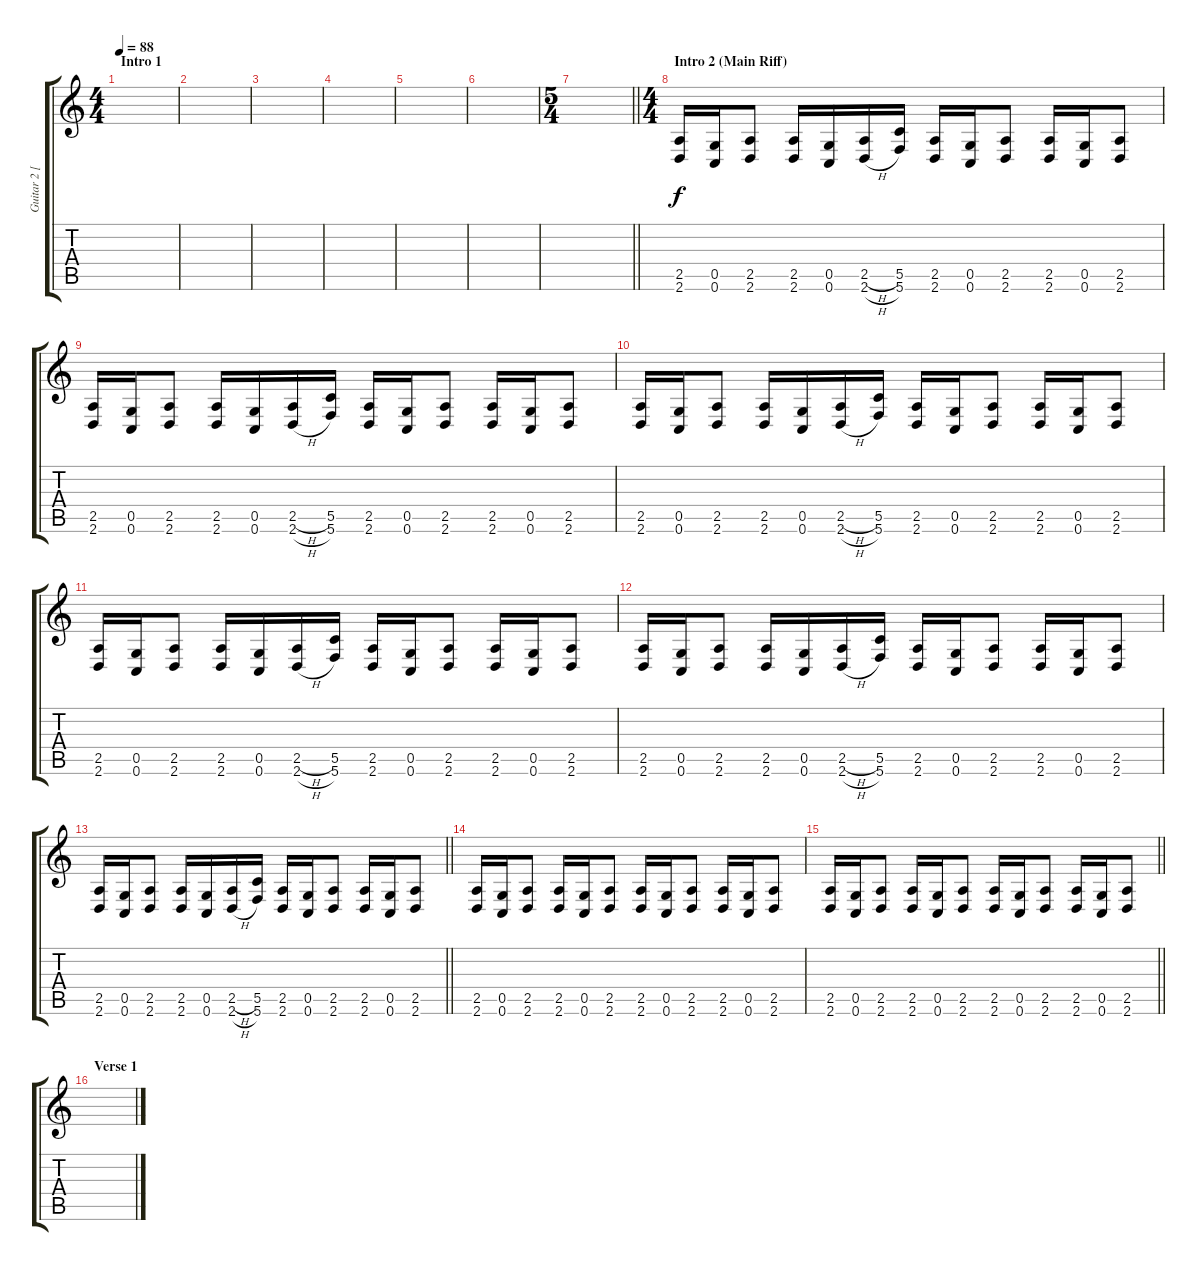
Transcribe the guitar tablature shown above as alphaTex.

\track ("Guitar 2 [Paul]" "Guitar 2 [") {instrument distortionguitar}
\staff {score tabs}
\tuning (D4 A3 F3 C3 G2 C2) {hide}
\ts (4 4)
\section ("" "Intro 1")
\tempo 88
\clef g2
\ks c
|
|
|
|
|
|
\ts (5 4)
\barLineRight lightlight
|
\ts (4 4)
\section ("" "Intro 2 (Main Riff)")
(2.5 2.6).16 (0.5 0.6).16 (2.5 2.6).8 (2.5 2.6).16 (0.5 0.6).16 (2.5{h} 2.6{h}).16 (5.5 5.6).16 (2.5 2.6).16 (0.5 0.6).16 (2.5 2.6).8 (2.5 2.6).16 (0.5 0.6).16 (2.5 2.6).8 |
(2.5 2.6).16 (0.5 0.6).16 (2.5 2.6).8 (2.5 2.6).16 (0.5 0.6).16 (2.5{h} 2.6{h}).16 (5.5 5.6).16 (2.5 2.6).16 (0.5 0.6).16 (2.5 2.6).8 (2.5 2.6).16 (0.5 0.6).16 (2.5 2.6).8 |
(2.5 2.6).16 (0.5 0.6).16 (2.5 2.6).8 (2.5 2.6).16 (0.5 0.6).16 (2.5{h} 2.6{h}).16 (5.5 5.6).16 (2.5 2.6).16 (0.5 0.6).16 (2.5 2.6).8 (2.5 2.6).16 (0.5 0.6).16 (2.5 2.6).8 |
(2.5 2.6).16 (0.5 0.6).16 (2.5 2.6).8 (2.5 2.6).16 (0.5 0.6).16 (2.5{h} 2.6{h}).16 (5.5 5.6).16 (2.5 2.6).16 (0.5 0.6).16 (2.5 2.6).8 (2.5 2.6).16 (0.5 0.6).16 (2.5 2.6).8 |
(2.5 2.6).16 (0.5 0.6).16 (2.5 2.6).8 (2.5 2.6).16 (0.5 0.6).16 (2.5{h} 2.6{h}).16 (5.5 5.6).16 (2.5 2.6).16 (0.5 0.6).16 (2.5 2.6).8 (2.5 2.6).16 (0.5 0.6).16 (2.5 2.6).8 |
\barLineRight lightlight
(2.5 2.6).16 (0.5 0.6).16 (2.5 2.6).8 (2.5 2.6).16 (0.5 0.6).16 (2.5{h} 2.6{h}).16 (5.5 5.6).16 (2.5 2.6).16 (0.5 0.6).16 (2.5 2.6).8 (2.5 2.6).16 (0.5 0.6).16 (2.5 2.6).8 |
(2.5 2.6).16 (0.5 0.6).16 (2.5 2.6).8 (2.5 2.6).16 (0.5 0.6).16 (2.5 2.6).8 (2.5 2.6).16 (0.5 0.6).16 (2.5 2.6).8 (2.5 2.6).16 (0.5 0.6).16 (2.5 2.6).8 |
\barLineRight lightlight
(2.5 2.6).16 (0.5 0.6).16 (2.5 2.6).8 (2.5 2.6).16 (0.5 0.6).16 (2.5 2.6).8 (2.5 2.6).16 (0.5 0.6).16 (2.5 2.6).8 (2.5 2.6).16 (0.5 0.6).16 (2.5 2.6).8 |
\section ("" "Verse 1")
